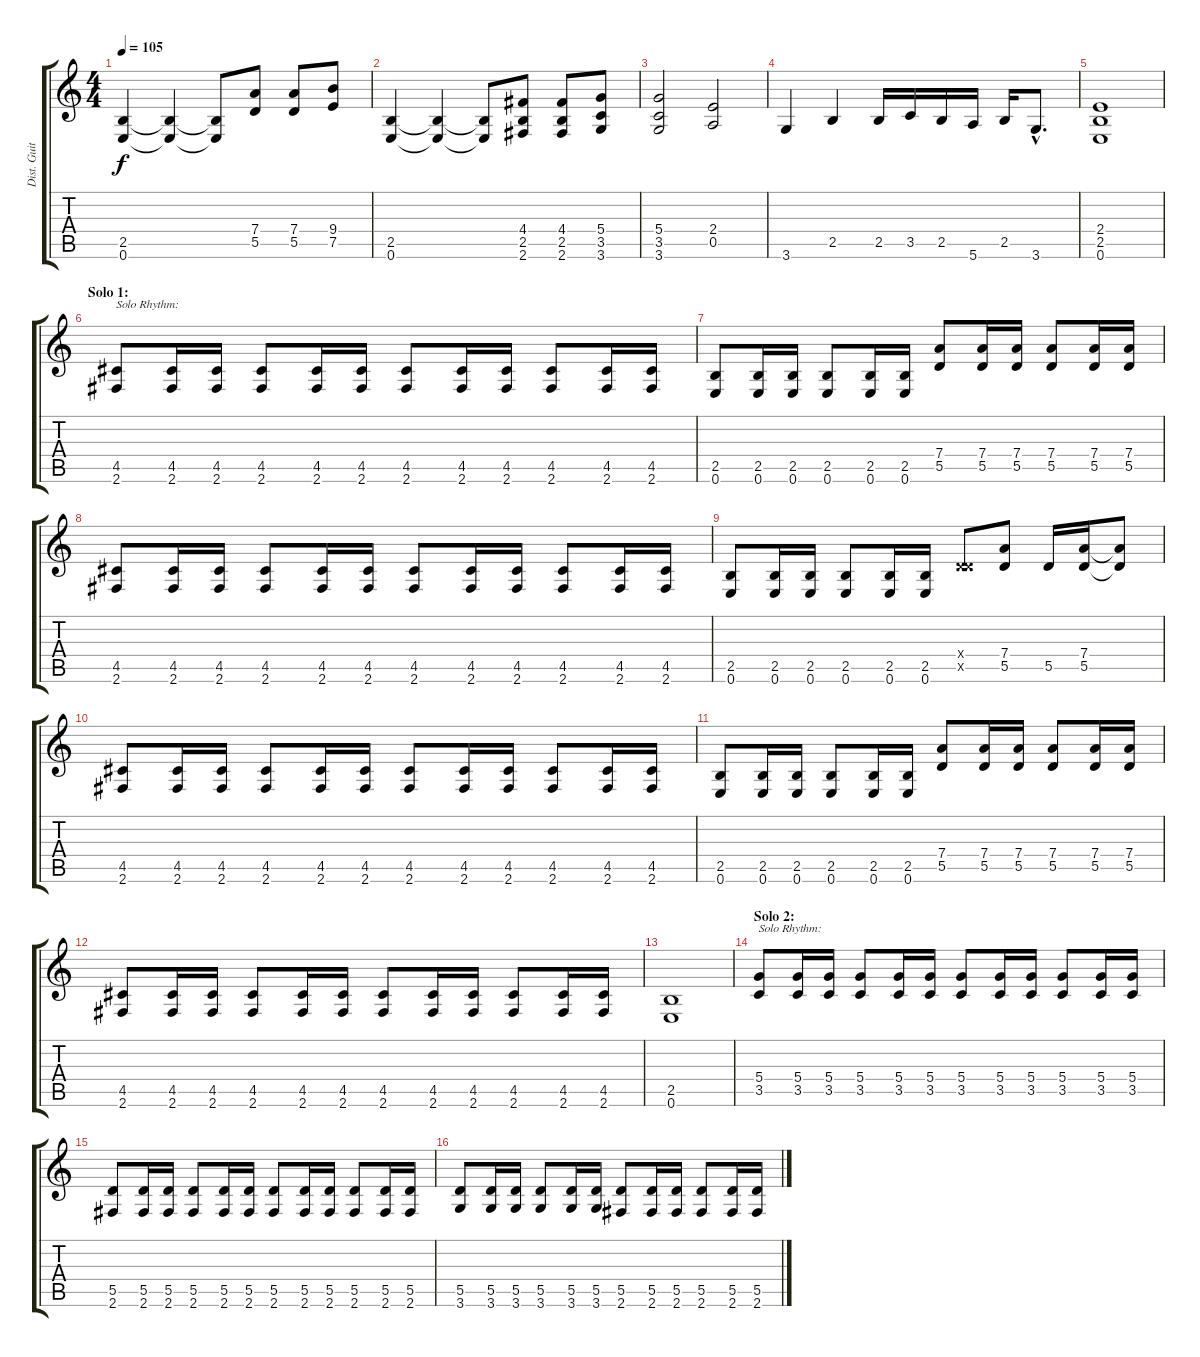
\track ("Dist. Guitar 1" "Dist. Guit") {instrument distortionguitar}
\staff {score tabs}
\tuning (E4 B3 G3 D3 A2 E2) {hide}
\ts (4 4)
\tempo 105
\clef g2
\ks c
(2.5 0.6).4{dy f} (2.5{t} 0.6{t}).4 (2.5{t} 0.6{t}).8 (7.4 5.5).8 (7.4 5.5).8 (9.4 7.5).8 |
(2.5 0.6).4 (2.5{t} 0.6{t}).4 (2.5{t} 0.6{t}).8 (4.4 2.5 2.6).8 (4.4 2.5 2.6).8 (5.4 3.5 3.6).8 |
(5.4 3.5 3.6).2 (2.4 0.5).2 |
3.6.4 2.5.4 2.5.16 3.5.16 2.5.16 5.6.16 2.5.16 3.6{hac}.8{d} |
(2.4 2.5 0.6).1 |
\section ("" "Solo 1:")
(4.5 2.6).8{txt "Solo Rhythm:"} (4.5 2.6).16 (4.5 2.6).16 (4.5 2.6).8 (4.5 2.6).16 (4.5 2.6).16 (4.5 2.6).8 (4.5 2.6).16 (4.5 2.6).16 (4.5 2.6).8 (4.5 2.6).16 (4.5 2.6).16 |
(2.5 0.6).8 (2.5 0.6).16 (2.5 0.6).16 (2.5 0.6).8 (2.5 0.6).16 (2.5 0.6).16 (7.4 5.5).8 (7.4 5.5).16 (7.4 5.5).16 (7.4 5.5).8 (7.4 5.5).16 (7.4 5.5).16 |
(4.5 2.6).8 (4.5 2.6).16 (4.5 2.6).16 (4.5 2.6).8 (4.5 2.6).16 (4.5 2.6).16 (4.5 2.6).8 (4.5 2.6).16 (4.5 2.6).16 (4.5 2.6).8 (4.5 2.6).16 (4.5 2.6).16 |
(2.5 0.6).8 (2.5 0.6).16 (2.5 0.6).16 (2.5 0.6).8 (2.5 0.6).16 (2.5 0.6).16 (0.4{x} 5.5{x}).8 (7.4 5.5).8 5.5.16 (7.4 5.5).16 (7.4{t} 5.5{t}).8 |
(4.5 2.6).8 (4.5 2.6).16 (4.5 2.6).16 (4.5 2.6).8 (4.5 2.6).16 (4.5 2.6).16 (4.5 2.6).8 (4.5 2.6).16 (4.5 2.6).16 (4.5 2.6).8 (4.5 2.6).16 (4.5 2.6).16 |
(2.5 0.6).8 (2.5 0.6).16 (2.5 0.6).16 (2.5 0.6).8 (2.5 0.6).16 (2.5 0.6).16 (7.4 5.5).8 (7.4 5.5).16 (7.4 5.5).16 (7.4 5.5).8 (7.4 5.5).16 (7.4 5.5).16 |
(4.5 2.6).8 (4.5 2.6).16 (4.5 2.6).16 (4.5 2.6).8 (4.5 2.6).16 (4.5 2.6).16 (4.5 2.6).8 (4.5 2.6).16 (4.5 2.6).16 (4.5 2.6).8 (4.5 2.6).16 (4.5 2.6).16 |
(2.5 0.6).1 |
\section ("" "Solo 2:")
(5.4 3.5).8{txt "Solo Rhythm:"} (5.4 3.5).16 (5.4 3.5).16 (5.4 3.5).8 (5.4 3.5).16 (5.4 3.5).16 (5.4 3.5).8 (5.4 3.5).16 (5.4 3.5).16 (5.4 3.5).8 (5.4 3.5).16 (5.4 3.5).16 |
(5.5 2.6).8 (5.5 2.6).16 (5.5 2.6).16 (5.5 2.6).8 (5.5 2.6).16 (5.5 2.6).16 (5.5 2.6).8 (5.5 2.6).16 (5.5 2.6).16 (5.5 2.6).8 (5.5 2.6).16 (5.5 2.6).16 |
(5.5 3.6).8 (5.5 3.6).16 (5.5 3.6).16 (5.5 3.6).8 (5.5 3.6).16 (5.5 3.6).16 (5.5 2.6).8 (5.5 2.6).16 (5.5 2.6).16 (5.5 2.6).8 (5.5 2.6).16 (5.5 2.6).16
